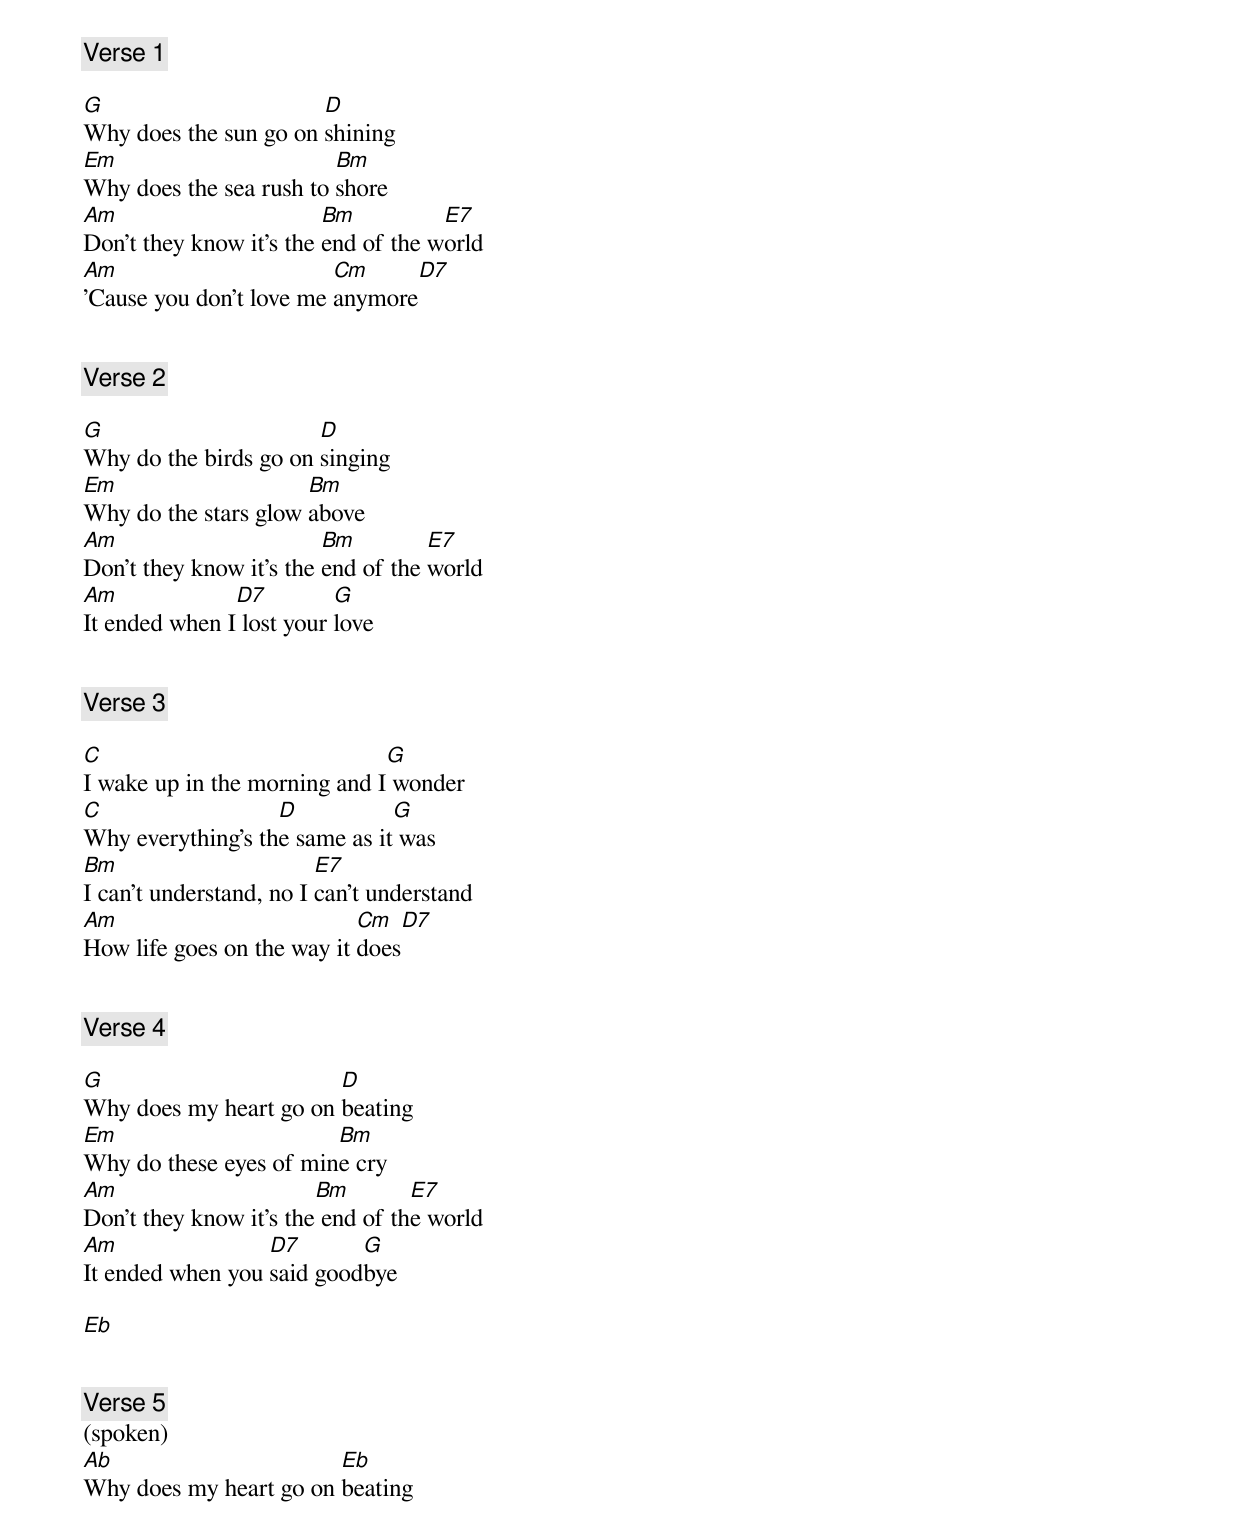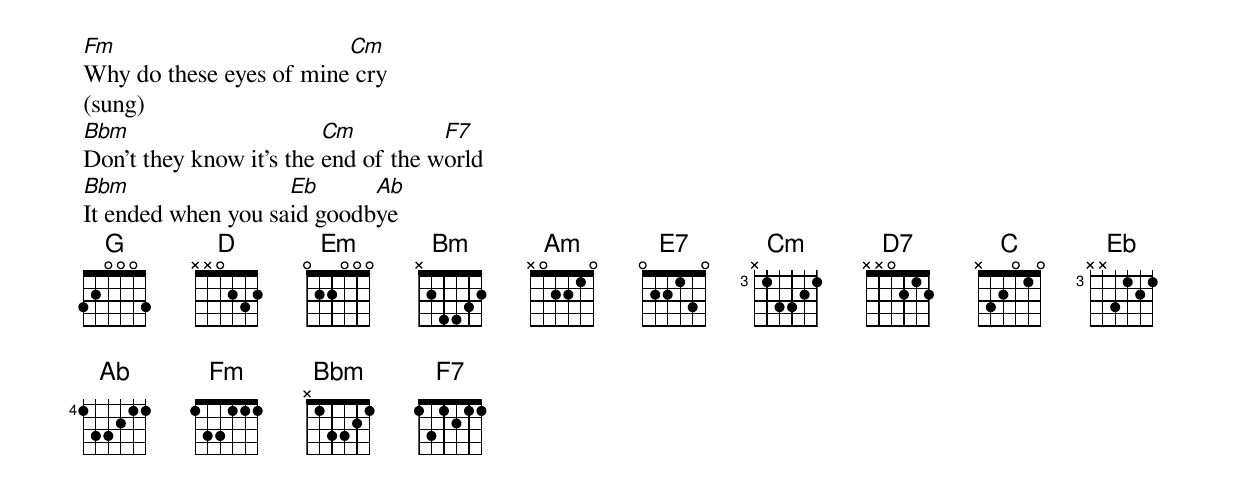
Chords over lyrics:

[Verse 1]

G                      D
Why does the sun go on shining
Em                       Bm
Why does the sea rush to shore
Am                       Bm          E7
Don't they know it's the end of the world
Am                       Cm      D7
'Cause you don't love me anymore


[Verse 2]

G                      D
Why do the birds go on singing
Em                    Bm
Why do the stars glow above
Am                       Bm         E7
Don't they know it's the end of the world
Am             D7         G
It ended when I lost your love


[Verse 3]

C                             G
I wake up in the morning and I wonder
C                  D           G
Why everything's the same as it was
Bm                       E7
I can't understand, no I can't understand
Am                          Cm     D7
How life goes on the way it does


[Verse 4]

G                       D
Why does my heart go on beating
Em                      Bm
Why do these eyes of mine cry
Am                      Bm        E7
Don't they know it's the end of the world
Am                D7       G
It ended when you said goodbye

Eb


[Verse 5]
(spoken)
Ab                      Eb
Why does my heart go on beating
Fm                       Cm
Why do these eyes of mine cry
(sung)
Bbm                      Cm          F7
Don't they know it's the end of the world
Bbm                 Eb      Ab
It ended when you said goodbye
